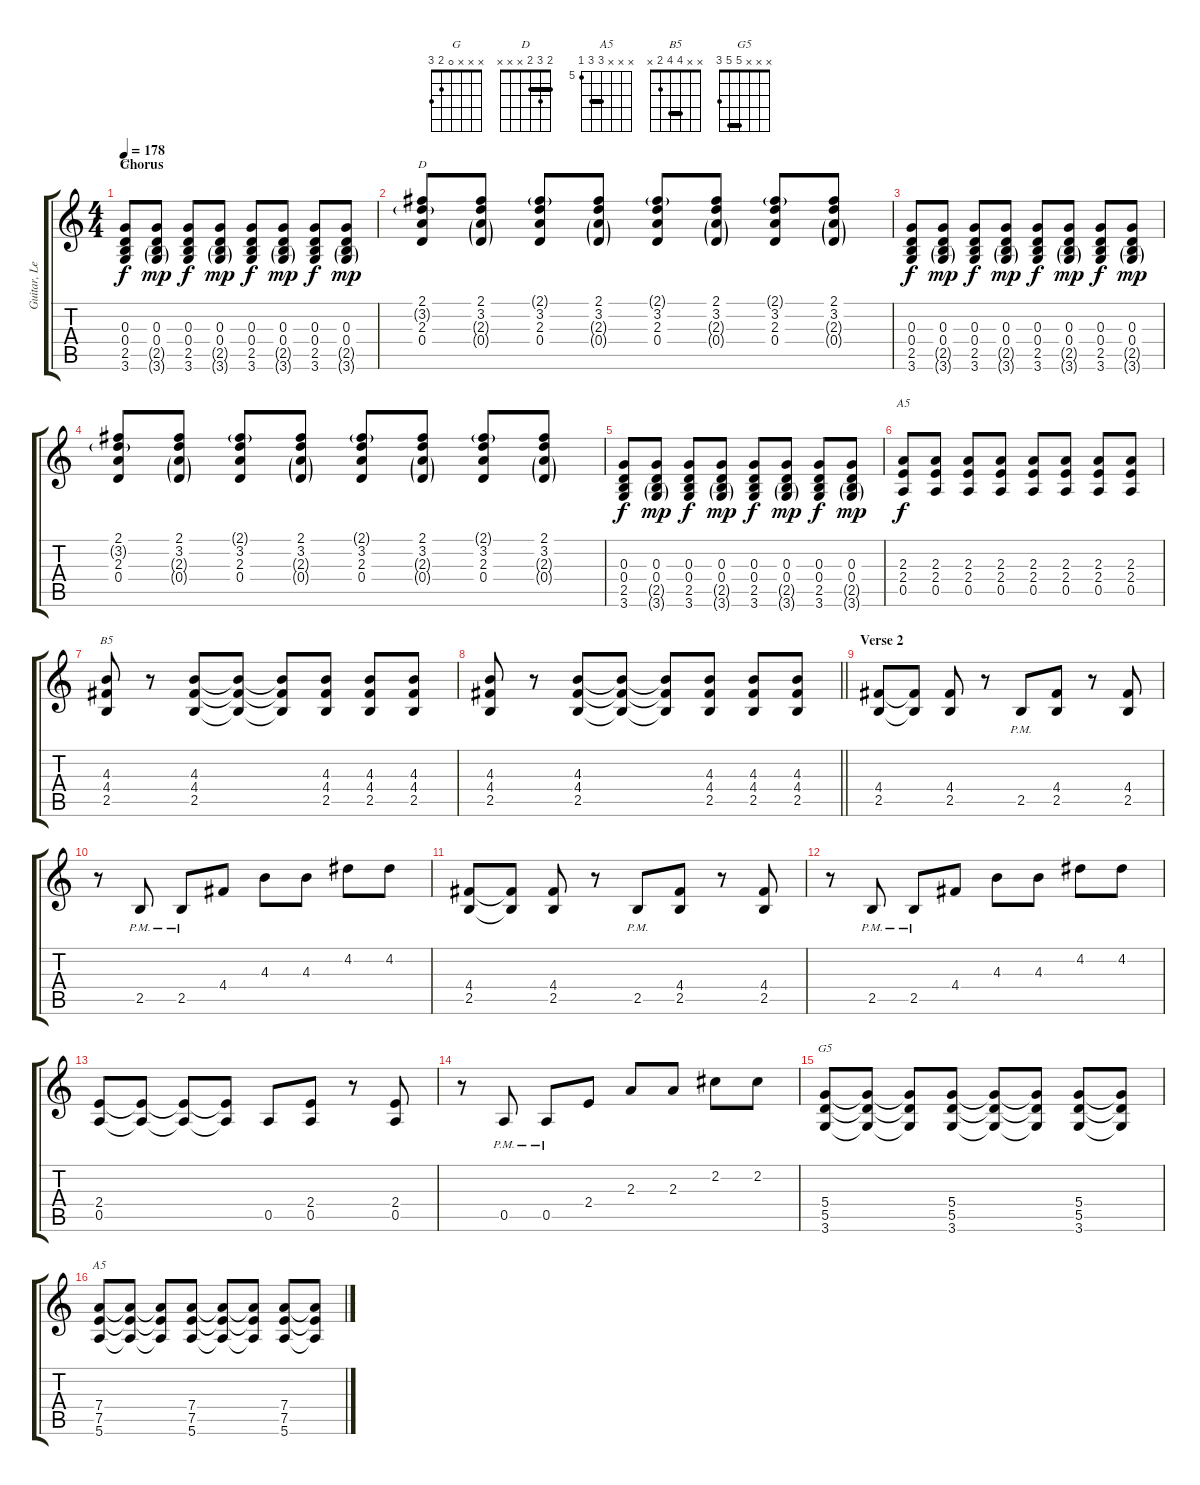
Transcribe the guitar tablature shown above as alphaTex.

\track ("Guitar, Lead" "Guitar, Le") {instrument overdrivenguitar}
\staff {score tabs}
\tuning (E4 B3 G3 D3 A2 E2) {hide}
\chord ("G" x x x 0 2 3)
\chord ("D" 2 3 2 x x x) {barre 2}
\chord ("A5" x x 2 2 0 x) {barre 2}
\chord ("B5" x x 4 4 2 x) {barre 4}
\chord ("G5" x x x 5 5 3) {barre 5}
\chord ("A5" x x x 7 7 5) {firstfret 5 barre 7}
\ts (4 4)
\section ("" "Chorus")
\tempo 178
\clef g2
\ks c
(0.3 0.4 2.5 3.6).8{ch "G" dy f} (0.3 0.4 2.5{g} 3.6{g}).8{dy mp} (0.3 0.4 2.5 3.6).8{dy f} (0.3 0.4 2.5{g} 3.6{g}).8{dy mp} (0.3 0.4 2.5 3.6).8{dy f} (0.3 0.4 2.5{g} 3.6{g}).8{dy mp} (0.3 0.4 2.5 3.6).8{dy f} (0.3 0.4 2.5{g} 3.6{g}).8{dy mp} |
(2.1 3.2{g} 2.3 0.4).8{ch "D"} (2.1 3.2 2.3{g} 0.4{g}).8 (2.1{g} 3.2 2.3 0.4).8 (2.1 3.2 2.3{g} 0.4{g}).8 (2.1{g} 3.2 2.3 0.4).8 (2.1 3.2 2.3{g} 0.4{g}).8 (2.1{g} 3.2 2.3 0.4).8 (2.1 3.2 2.3{g} 0.4{g}).8 |
(0.3 0.4 2.5 3.6).8{dy f} (0.3 0.4 2.5{g} 3.6{g}).8{dy mp} (0.3 0.4 2.5 3.6).8{dy f} (0.3 0.4 2.5{g} 3.6{g}).8{dy mp} (0.3 0.4 2.5 3.6).8{dy f} (0.3 0.4 2.5{g} 3.6{g}).8{dy mp} (0.3 0.4 2.5 3.6).8{dy f} (0.3 0.4 2.5{g} 3.6{g}).8{dy mp} |
(2.1 3.2{g} 2.3 0.4).8 (2.1 3.2 2.3{g} 0.4{g}).8 (2.1{g} 3.2 2.3 0.4).8 (2.1 3.2 2.3{g} 0.4{g}).8 (2.1{g} 3.2 2.3 0.4).8 (2.1 3.2 2.3{g} 0.4{g}).8 (2.1{g} 3.2 2.3 0.4).8 (2.1 3.2 2.3{g} 0.4{g}).8 |
(0.3 0.4 2.5 3.6).8{dy f} (0.3 0.4 2.5{g} 3.6{g}).8{dy mp} (0.3 0.4 2.5 3.6).8{dy f} (0.3 0.4 2.5{g} 3.6{g}).8{dy mp} (0.3 0.4 2.5 3.6).8{dy f} (0.3 0.4 2.5{g} 3.6{g}).8{dy mp} (0.3 0.4 2.5 3.6).8{dy f} (0.3 0.4 2.5{g} 3.6{g}).8{dy mp} |
(2.3 2.4 0.5).8{ch "A5" dy f} (2.3 2.4 0.5).8 (2.3 2.4 0.5).8 (2.3 2.4 0.5).8 (2.3 2.4 0.5).8 (2.3 2.4 0.5).8 (2.3 2.4 0.5).8 (2.3 2.4 0.5).8 |
(4.3 4.4 2.5).8{ch "B5"} r.8 (4.3 4.4 2.5).8 (4.3{t} 4.4{t} 2.5{t}).8 (4.3{t} 4.4{t} 2.5{t}).8 (4.3 4.4 2.5).8 (4.3 4.4 2.5).8 (4.3 4.4 2.5).8 |
\barLineRight lightlight
(4.3 4.4 2.5).8 r.8 (4.3 4.4 2.5).8 (4.3{t} 4.4{t} 2.5{t}).8 (4.3{t} 4.4{t} 2.5{t}).8 (4.3 4.4 2.5).8 (4.3 4.4 2.5).8 (4.3 4.4 2.5).8 |
\section ("" "Verse 2")
(4.4 2.5).8 (4.4{t} 2.5{t}).8 (4.4 2.5).8 r.8 2.5{pm}.8 (4.4 2.5).8 r.8 (4.4 2.5).8 |
r.8 2.5{pm}.8 2.5{pm}.8 4.4.8 4.3.8 4.3.8 4.2.8 4.2.8 |
(4.4 2.5).8 (4.4{t} 2.5{t}).8 (4.4 2.5).8 r.8 2.5{pm}.8 (4.4 2.5).8 r.8 (4.4 2.5).8 |
r.8 2.5{pm}.8 2.5{pm}.8 4.4.8 4.3.8 4.3.8 4.2.8 4.2.8 |
(2.4 0.5).8 (2.4{t} 0.5{t}).8 (2.4{t} 0.5{t}).8 (2.4{t} 0.5{t}).8 0.5.8 (2.4 0.5).8 r.8 (2.4 0.5).8 |
r.8 0.5{pm}.8 0.5{pm}.8 2.4.8 2.3.8 2.3.8 2.2.8 2.2.8 |
(5.4 5.5 3.6).8{ch "G5"} (5.4{t} 5.5{t} 3.6{t}).8 (5.4{t} 5.5{t} 3.6{t}).8 (5.4 5.5 3.6).8 (5.4{t} 5.5{t} 3.6{t}).8 (5.4{t} 5.5{t} 3.6{t}).8 (5.4 5.5 3.6).8 (5.4{t} 5.5{t} 3.6{t}).8 |
(7.4 7.5 5.6).8{ch "A5"} (7.4{t} 7.5{t} 5.6{t}).8 (7.4{t} 7.5{t} 5.6{t}).8 (7.4 7.5 5.6).8 (7.4{t} 7.5{t} 5.6{t}).8 (7.4{t} 7.5{t} 5.6{t}).8 (7.4 7.5 5.6).8 (7.4{t} 7.5{t} 5.6{t}).8
